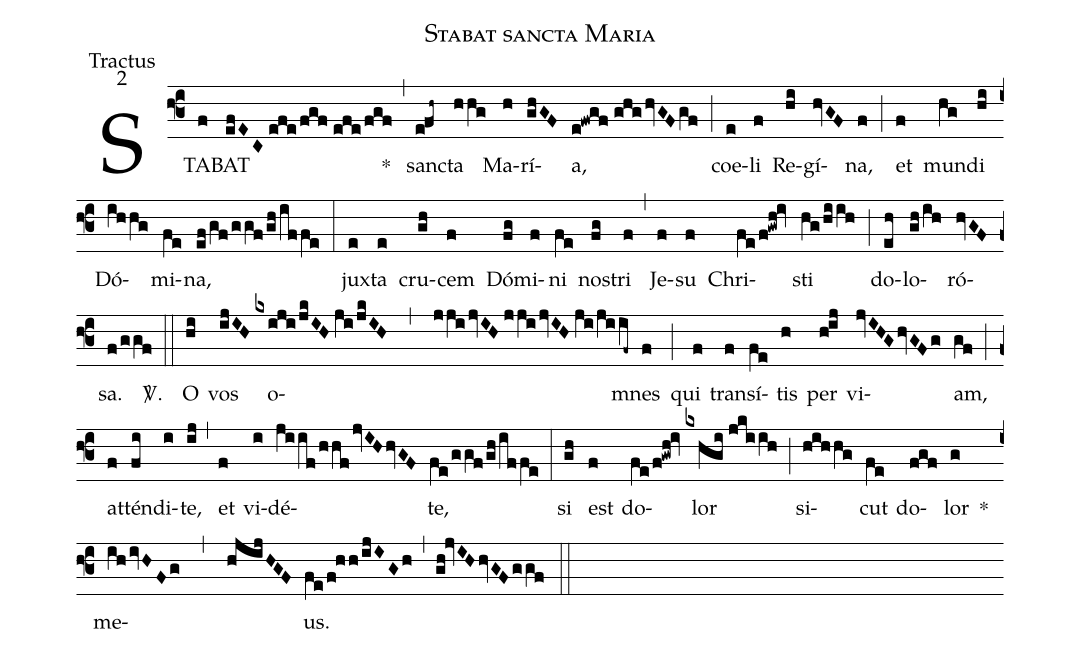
name:Stabat sancta Maria;
office-part:Tractus;
mode:2;
%%
(f3) STA(f)BAT(efEC//efe/fgf//efe/fgf) *(,) san(e!fh~)cta(hhg) Ma(h)rí(ghGF)a,(e!fwgf//ghg/hvGF/gf) (;) coe(e)li(f) Re(hi)gí(hvGF)na,(f) (;) et(f) mun(hg)di(hi) Dó(ihhg)mi(fe)na,(ef/gf/ggf/gh/iffe) (:) jux(e)ta(e) cru(gh)cem(f) Dó(fg)mi(f)ni(fe) no(fg)stri(f) (,) Je(f)su(f) Chri(fe/f!gwh!iv)sti(hg/hiih) (;) do(eh)lo(gh/ih)ró(hvGF)sa.(f/ggf) <sp>V/</sp>.(::) O(hi) vos(ijIH) o(kxiji/jkIH//ji/jkIH , jji/jvIH//jji/jvIH//ji/jiif~)mnes(f) (;) qui(f) tran(f)sí(fe)tis(h) per(h!ij) vi(jvIHG/hvGFg)am,(gf) (;) at(f)tén(fi)di(i)te,(ij) (,) et(f) vi(i)dé(jiif/hhf/jvIH/hvGF)te,(fe/ggf/gh/iffe) (:) si(gh) est(f) do(fe/f!gwh!iv)lor(kxhgi//jkiih) (;) si(hihhg)cut(fe) do(fgf)lor(g) *() me(ih/ivHFg , hjijHGF)us.(fe/f!hh/ijIGh) (,) (gh!jvIH/hvGF/ggf) (::)
